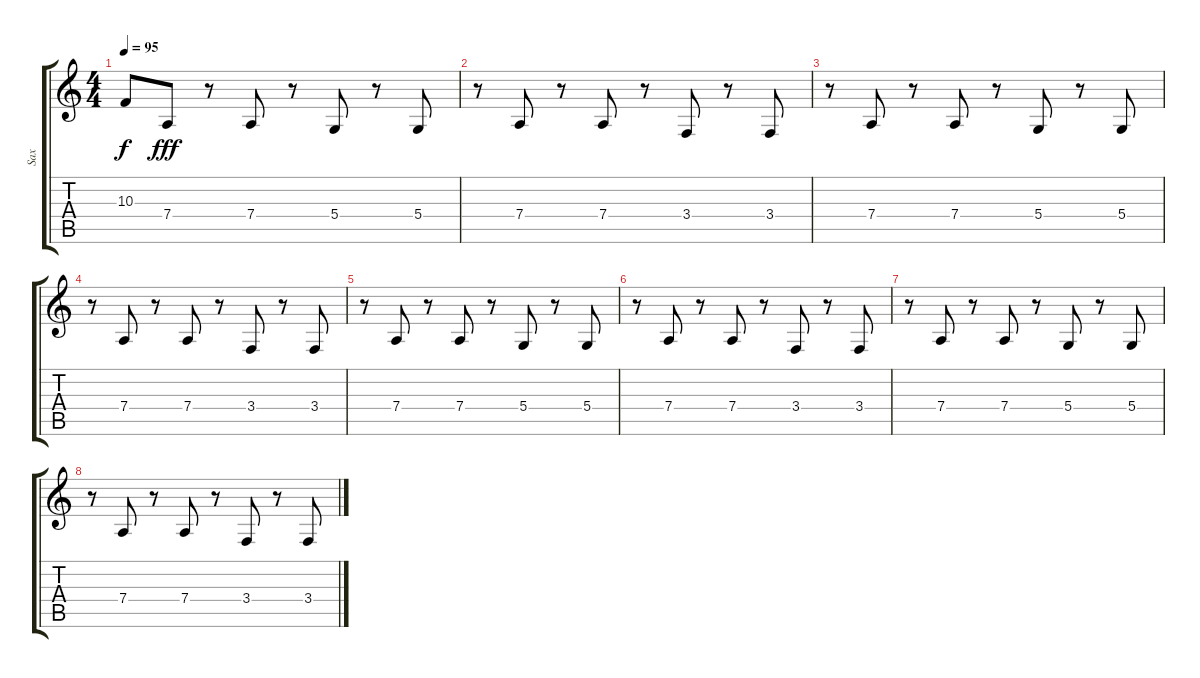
\track ("Sax" "Sax") {instrument altosax}
\staff {score tabs}
\tuning (E4 B3 G3 D3 A2 E2) {hide}
\ts (4 4)
\tempo 95
\clef g2
\ks c
10.3{t}.8{dy f} 7.4.8{dy fff} r.8 7.4.8 r.8 5.4.8 r.8 5.4.8 |
r.8 7.4.8 r.8 7.4.8 r.8 3.4.8 r.8 3.4.8 |
r.8 7.4.8 r.8 7.4.8 r.8 5.4.8 r.8 5.4.8 |
r.8 7.4.8 r.8 7.4.8 r.8 3.4.8 r.8 3.4.8 |
r.8 7.4.8 r.8 7.4.8 r.8 5.4.8 r.8 5.4.8 |
r.8 7.4.8 r.8 7.4.8 r.8 3.4.8 r.8 3.4.8 |
r.8 7.4.8 r.8 7.4.8 r.8 5.4.8 r.8 5.4.8 |
r.8 7.4.8 r.8 7.4.8 r.8 3.4.8 r.8 3.4.8
